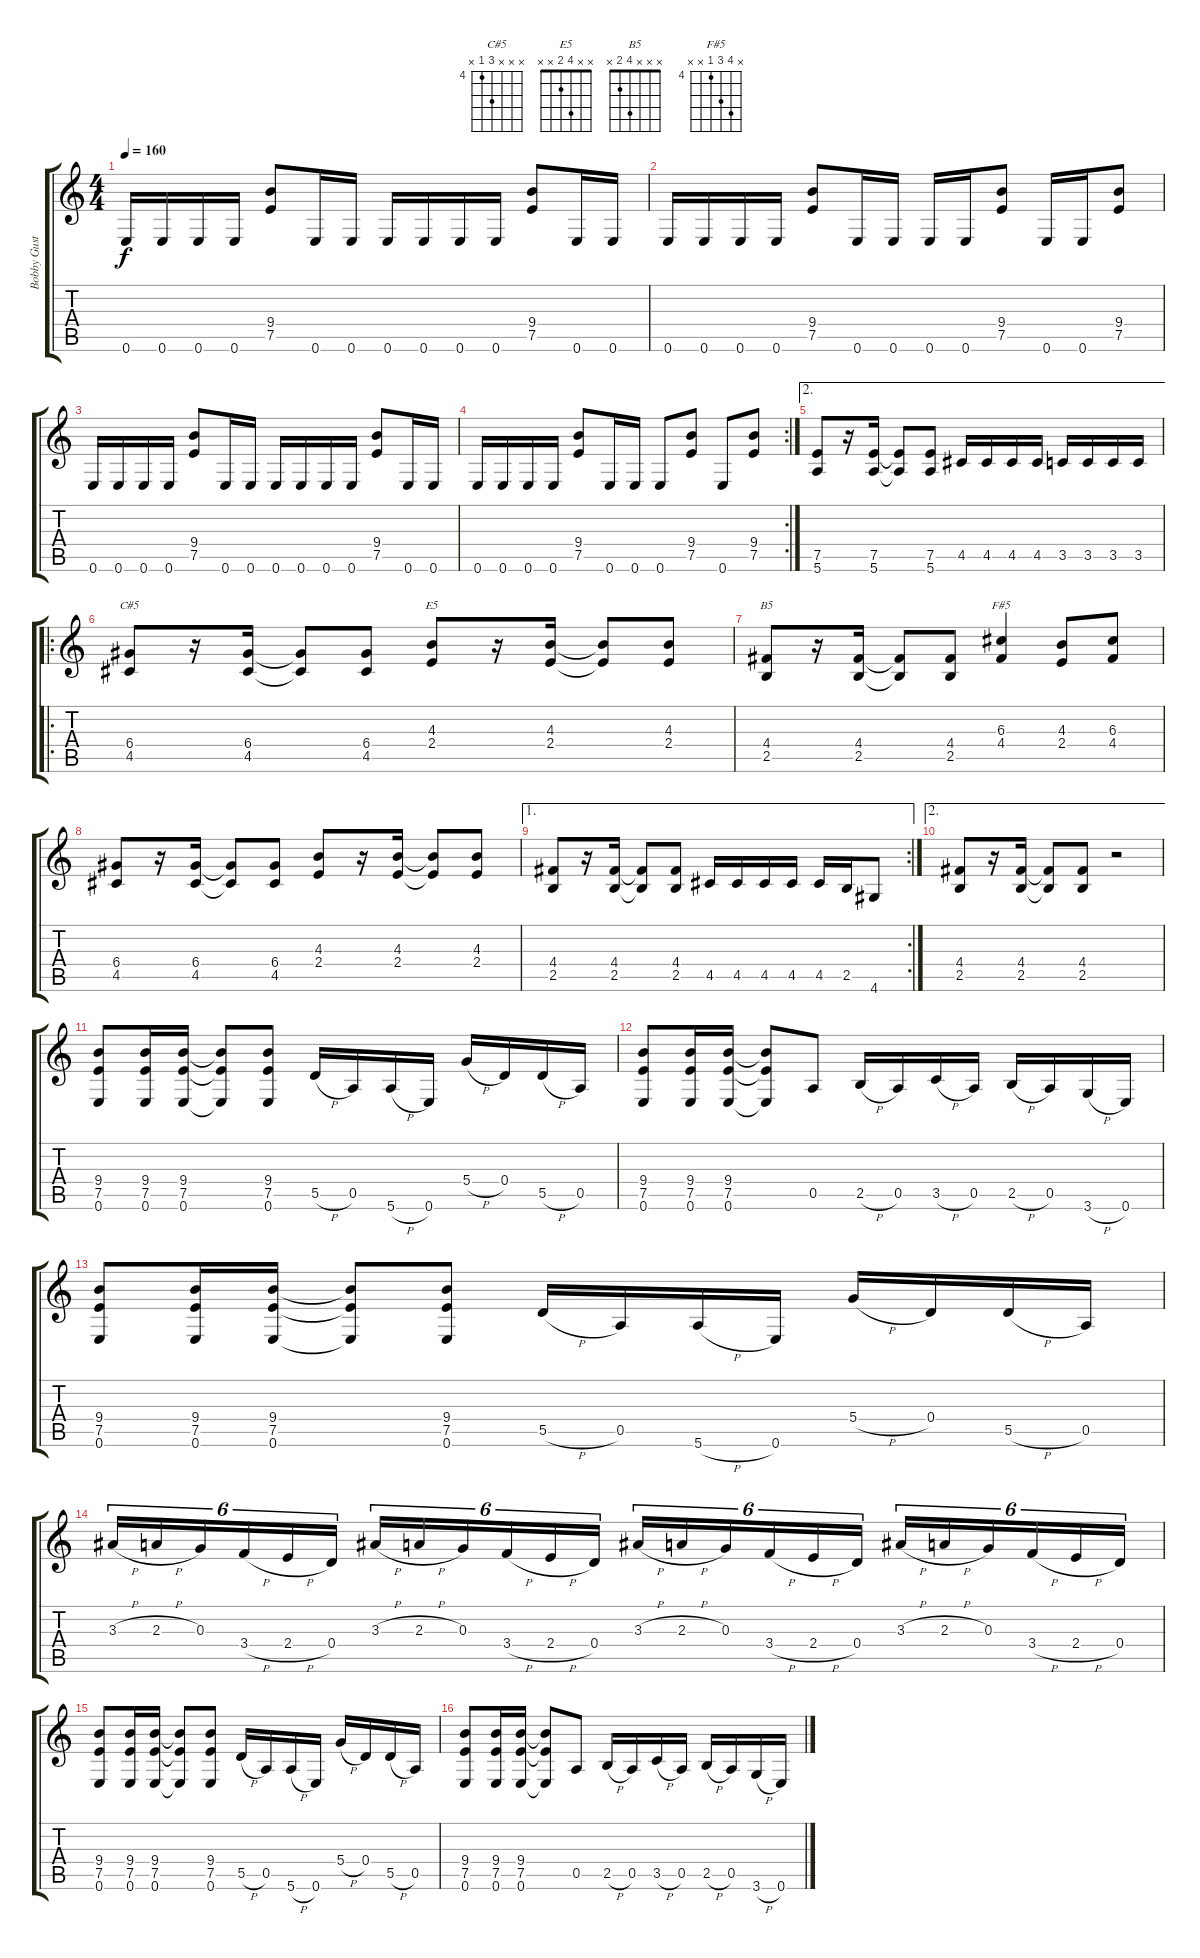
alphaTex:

\track ("Bobby Gustafson" "Bobby Gust") {instrument distortionguitar}
\staff {score tabs}
\tuning (E4 B3 G3 D3 A2 E2) {hide}
\chord ("C#5" x x x 6 4 x) {firstfret 4}
\chord ("E5" x x 4 2 x x)
\chord ("B5" x x x 4 2 x)
\chord ("F#5" x 7 6 4 x x) {firstfret 4}
\ts (4 4)
\tempo 160
\clef g2
\ks c
0.6.16{dy f} 0.6.16 0.6.16 0.6.16 (9.4 7.5).8 0.6.16 0.6.16 0.6.16 0.6.16 0.6.16 0.6.16 (9.4 7.5).8 0.6.16 0.6.16 |
0.6.16 0.6.16 0.6.16 0.6.16 (9.4 7.5).8 0.6.16 0.6.16 0.6.16 0.6.16 (9.4 7.5).8 0.6.16 0.6.16 (9.4 7.5).8 |
0.6.16 0.6.16 0.6.16 0.6.16 (9.4 7.5).8 0.6.16 0.6.16 0.6.16 0.6.16 0.6.16 0.6.16 (9.4 7.5).8 0.6.16 0.6.16 |
\rc 2
0.6.16 0.6.16 0.6.16 0.6.16 (9.4 7.5).8 0.6.16 0.6.16 0.6.8 (9.4 7.5).8 0.6.8 (9.4 7.5).8 |
\ae 2
(7.5 5.6).8 r.16 (7.5 5.6).16 (7.5{t} 5.6{t}).8 (7.5 5.6).8 4.5.16 4.5.16 4.5.16 4.5.16 3.5.16 3.5.16 3.5.16 3.5.16 |
\ro
(6.4 4.5).8{ch "C#5"} r.16 (6.4 4.5).16 (6.4{t} 4.5{t}).8 (6.4 4.5).8 (4.3 2.4).8{ch "E5"} r.16 (4.3 2.4).16 (4.3{t} 2.4{t}).8 (4.3 2.4).8 |
(4.4 2.5).8{ch "B5"} r.16 (4.4 2.5).16 (4.4{t} 2.5{t}).8 (4.4 2.5).8 (6.3 4.4).4{ch "F#5"} (4.3 2.4).8 (6.3 4.4).8 |
(6.4 4.5).8 r.16 (6.4 4.5).16 (6.4{t} 4.5{t}).8 (6.4 4.5).8 (4.3 2.4).8 r.16 (4.3 2.4).16 (4.3{t} 2.4{t}).8 (4.3 2.4).8 |
\ae 1
\rc 2
(4.4 2.5).8 r.16 (4.4 2.5).16 (4.4{t} 2.5{t}).8 (4.4 2.5).8 4.5.16 4.5.16 4.5.16 4.5.16 4.5.16 2.5.16 4.6.8 |
\ae 2
(4.4 2.5).8 r.16 (4.4 2.5).16 (4.4{t} 2.5{t}).8 (4.4 2.5).8 r.2 |
(9.4 7.5 0.6).8 (9.4 7.5 0.6).16 (9.4 7.5 0.6).16 (9.4{t} 7.5{t} 0.6{t}).8 (9.4 7.5 0.6).8 5.5{h}.16 0.5.16 5.6{h}.16 0.6.16 5.4{h}.16 0.4.16 5.5{h}.16 0.5.16 |
(9.4 7.5 0.6).8 (9.4 7.5 0.6).16 (9.4 7.5 0.6).16 (9.4{t} 7.5{t} 0.6{t}).8 0.5.8 2.5{h}.16 0.5.16 3.5{h}.16 0.5.16 2.5{h}.16 0.5.16 3.6{h}.16 0.6.16 |
(9.4 7.5 0.6).8 (9.4 7.5 0.6).16 (9.4 7.5 0.6).16 (9.4{t} 7.5{t} 0.6{t}).8 (9.4 7.5 0.6).8 5.5{h}.16 0.5.16 5.6{h}.16 0.6.16 5.4{h}.16 0.4.16 5.5{h}.16 0.5.16 |
3.3{h}.16{tu (6 4)} 2.3{h}.16{tu (6 4)} 0.3.16{tu (6 4)} 3.4{h}.16{tu (6 4)} 2.4{h}.16{tu (6 4)} 0.4.16{tu (6 4)} 3.3{h}.16{tu (6 4)} 2.3{h}.16{tu (6 4)} 0.3.16{tu (6 4)} 3.4{h}.16{tu (6 4)} 2.4{h}.16{tu (6 4)} 0.4.16{tu (6 4)} 3.3{h}.16{tu (6 4)} 2.3{h}.16{tu (6 4)} 0.3.16{tu (6 4)} 3.4{h}.16{tu (6 4)} 2.4{h}.16{tu (6 4)} 0.4.16{tu (6 4)} 3.3{h}.16{tu (6 4)} 2.3{h}.16{tu (6 4)} 0.3.16{tu (6 4)} 3.4{h}.16{tu (6 4)} 2.4{h}.16{tu (6 4)} 0.4.16{tu (6 4)} |
(9.4 7.5 0.6).8 (9.4 7.5 0.6).16 (9.4 7.5 0.6).16 (9.4{t} 7.5{t} 0.6{t}).8 (9.4 7.5 0.6).8 5.5{h}.16 0.5.16 5.6{h}.16 0.6.16 5.4{h}.16 0.4.16 5.5{h}.16 0.5.16 |
(9.4 7.5 0.6).8 (9.4 7.5 0.6).16 (9.4 7.5 0.6).16 (9.4{t} 7.5{t} 0.6{t}).8 0.5.8 2.5{h}.16 0.5.16 3.5{h}.16 0.5.16 2.5{h}.16 0.5.16 3.6{h}.16 0.6.16
